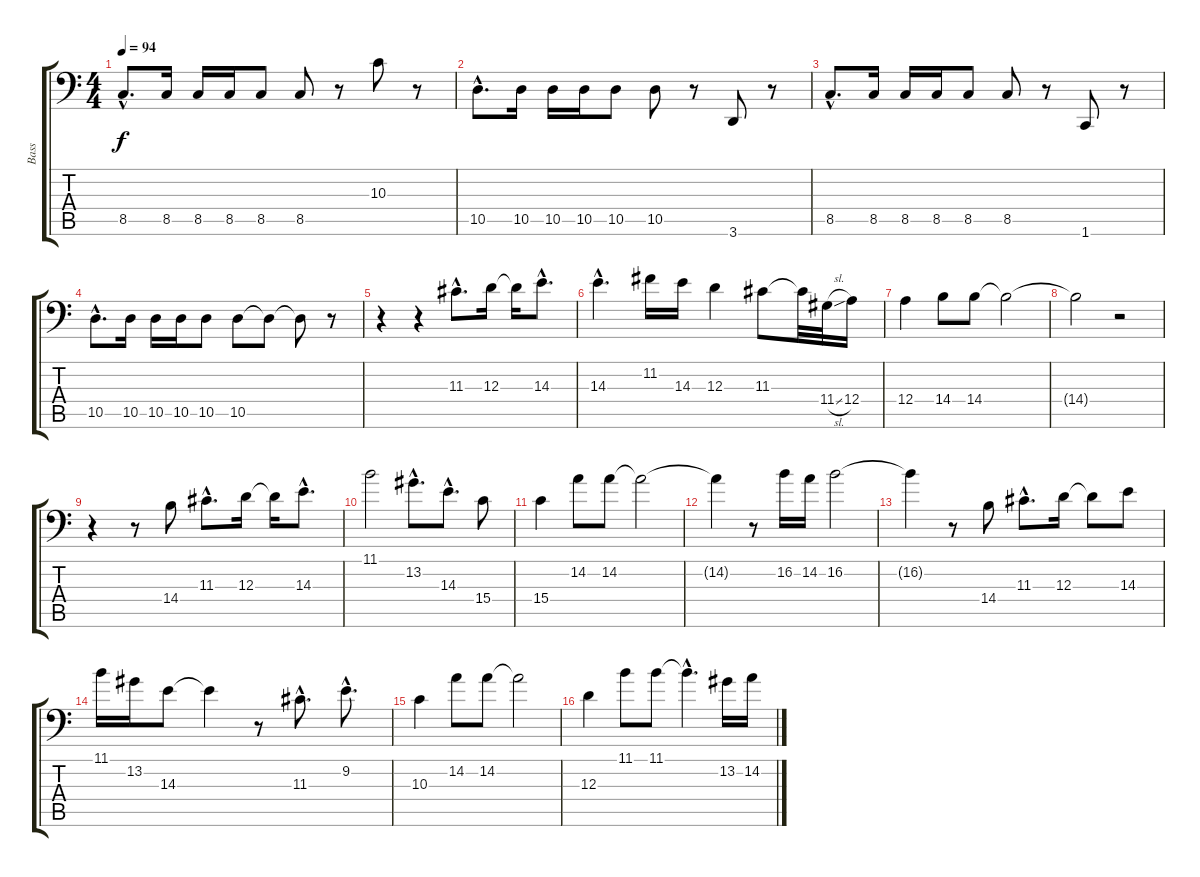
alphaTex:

\track ("Bass" "Bass") {instrument fretlessbass}
\staff {score tabs}
\tuning (C3 G2 D2 A1 E1 B0) {hide}
\ts (4 4)
\tempo 94
\clef f4
\ks c
8.5{hac}.8{d dy f} 8.5.16 8.5.16 8.5.16 8.5.8 8.5.8 r.8 10.3.8 r.8 |
10.5{hac}.8{d} 10.5.16 10.5.16 10.5.16 10.5.8 10.5.8 r.8 3.6.8 r.8 |
8.5{hac}.8{d} 8.5.16 8.5.16 8.5.16 8.5.8 8.5.8 r.8 1.6.8 r.8 |
10.5{hac}.8{d} 10.5.16 10.5.16 10.5.16 10.5.8 10.5.8 10.5{t}.8 10.5{t}.8 r.8 |
r.4 r.4 11.3{hac}.8{d} 12.3.16 12.3{t}.16 14.3{hac}.8{d} |
14.3{hac}.4{d} 11.2.16 14.3.16 12.3.4 11.3.8 11.3{t}.32 11.4{sl}.32 12.4.16 |
12.4.4 14.4.8 14.4.8 14.4{t}.2 |
14.4{t}.2 r.2 |
r.4 r.8 14.4.8 11.3{hac}.8{d} 12.3.16 12.3{t}.16 14.3{hac}.8{d} |
11.1.2 13.2{hac}.8{d} 14.3{hac}.8{d} 15.4.8 |
15.4.4 14.2.8 14.2.8 14.2{t}.2 |
14.2{t}.4 r.8 16.2.16 14.2.16 16.2.2 |
16.2{t}.4 r.8 14.4.8 11.3{hac}.8{d} 12.3.16 12.3{t}.8 14.3.8 |
11.1.16 13.2.16 14.3.8 14.3{t}.4 r.8 11.3{hac}.8{d} 9.2{hac}.8{d} |
10.3.4 14.2.8 14.2.8 14.2{t}.2 |
12.3.4 11.1.8 11.1.8 11.1{hac t}.4{d} 13.2.16 14.2.16
